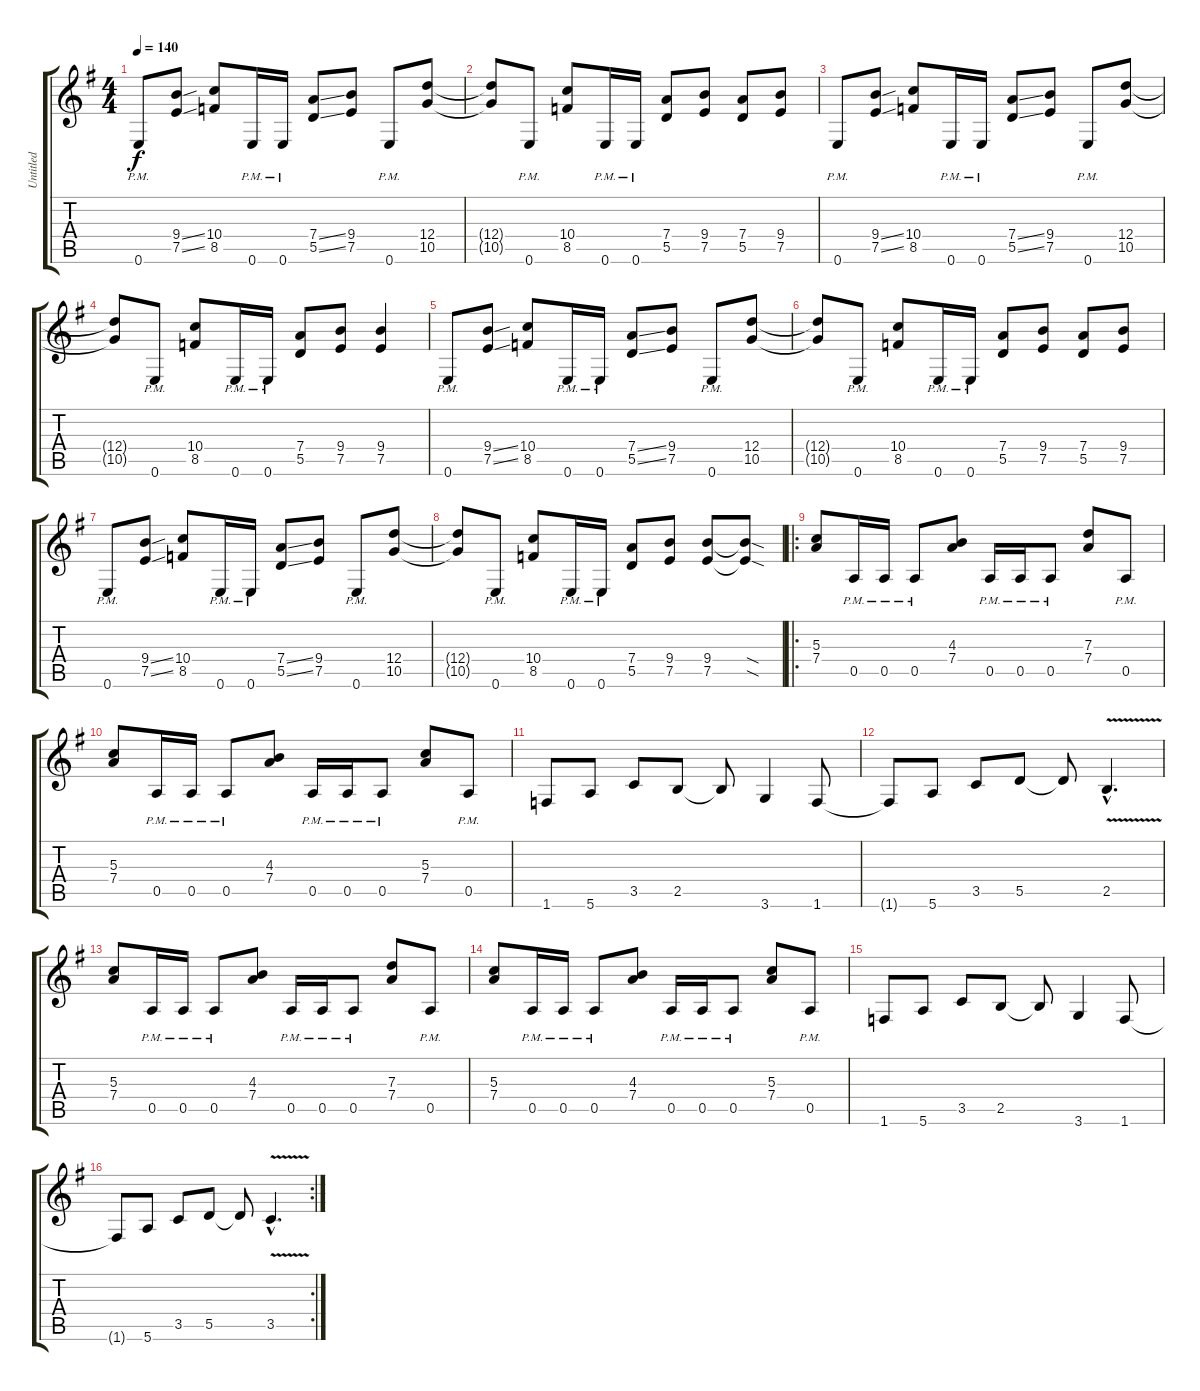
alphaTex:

\track ("Untitled" "Untitled") {instrument distortionguitar}
\staff {score tabs}
\tuning (E4 B3 G3 D3 A2 E2) {hide}
\ts (4 4)
\tempo 140
\clef g2
\ks g
0.6{pm}.8{dy f} (9.4{ss} 7.5{ss}).8 (10.4 8.5).8 0.6{pm}.16 0.6{pm}.16 (7.4{ss} 5.5{ss}).8 (9.4 7.5).8 0.6{pm}.8 (12.4 10.5).8 |
(12.4{t} 10.5{t}).8 0.6{pm}.8 (10.4 8.5).8 0.6{pm}.16 0.6{pm}.16 (7.4 5.5).8 (9.4 7.5).8 (7.4 5.5).8 (9.4 7.5).8 |
0.6{pm}.8 (9.4{ss} 7.5{ss}).8 (10.4 8.5).8 0.6{pm}.16 0.6{pm}.16 (7.4{ss} 5.5{ss}).8 (9.4 7.5).8 0.6{pm}.8 (12.4 10.5).8 |
(12.4{t} 10.5{t}).8 0.6{pm}.8 (10.4 8.5).8 0.6{pm}.16 0.6{pm}.16 (7.4 5.5).8 (9.4 7.5).8 (9.4 7.5).4 |
0.6{pm}.8 (9.4{ss} 7.5{ss}).8 (10.4 8.5).8 0.6{pm}.16 0.6{pm}.16 (7.4{ss} 5.5{ss}).8 (9.4 7.5).8 0.6{pm}.8 (12.4 10.5).8 |
(12.4{t} 10.5{t}).8 0.6{pm}.8 (10.4 8.5).8 0.6{pm}.16 0.6{pm}.16 (7.4 5.5).8 (9.4 7.5).8 (7.4 5.5).8 (9.4 7.5).8 |
0.6{pm}.8 (9.4{ss} 7.5{ss}).8 (10.4 8.5).8 0.6{pm}.16 0.6{pm}.16 (7.4{ss} 5.5{ss}).8 (9.4 7.5).8 0.6{pm}.8 (12.4 10.5).8 |
(12.4{t} 10.5{t}).8 0.6{pm}.8 (10.4 8.5).8 0.6{pm}.16 0.6{pm}.16 (7.4 5.5).8 (9.4 7.5).8 (9.4 7.5).8 (9.4{sod t} 7.5{sod t}).8 |
\ro
(5.3 7.4).8 0.5{pm}.16 0.5{pm}.16 0.5{pm}.8 (4.3 7.4).8 0.5{pm}.16 0.5{pm}.16 0.5{pm}.8 (7.3 7.4).8 0.5{pm}.8 |
(5.3 7.4).8 0.5{pm}.16 0.5{pm}.16 0.5{pm}.8 (4.3 7.4).8 0.5{pm}.16 0.5{pm}.16 0.5{pm}.8 (5.3 7.4).8 0.5{pm}.8 |
1.6.8 5.6.8 3.5.8 2.5.8 2.5{t}.8 3.6.4 1.6.8 |
1.6{t}.8 5.6.8 3.5.8 5.5.8 5.5{t}.8 2.5{v hac}.4{d} |
(5.3 7.4).8 0.5{pm}.16 0.5{pm}.16 0.5{pm}.8 (4.3 7.4).8 0.5{pm}.16 0.5{pm}.16 0.5{pm}.8 (7.3 7.4).8 0.5{pm}.8 |
(5.3 7.4).8 0.5{pm}.16 0.5{pm}.16 0.5{pm}.8 (4.3 7.4).8 0.5{pm}.16 0.5{pm}.16 0.5{pm}.8 (5.3 7.4).8 0.5{pm}.8 |
1.6.8 5.6.8 3.5.8 2.5.8 2.5{t}.8 3.6.4 1.6.8 |
\rc 2
1.6{t}.8 5.6.8 3.5.8 5.5.8 5.5{t}.8 3.5{v hac}.4{d}
